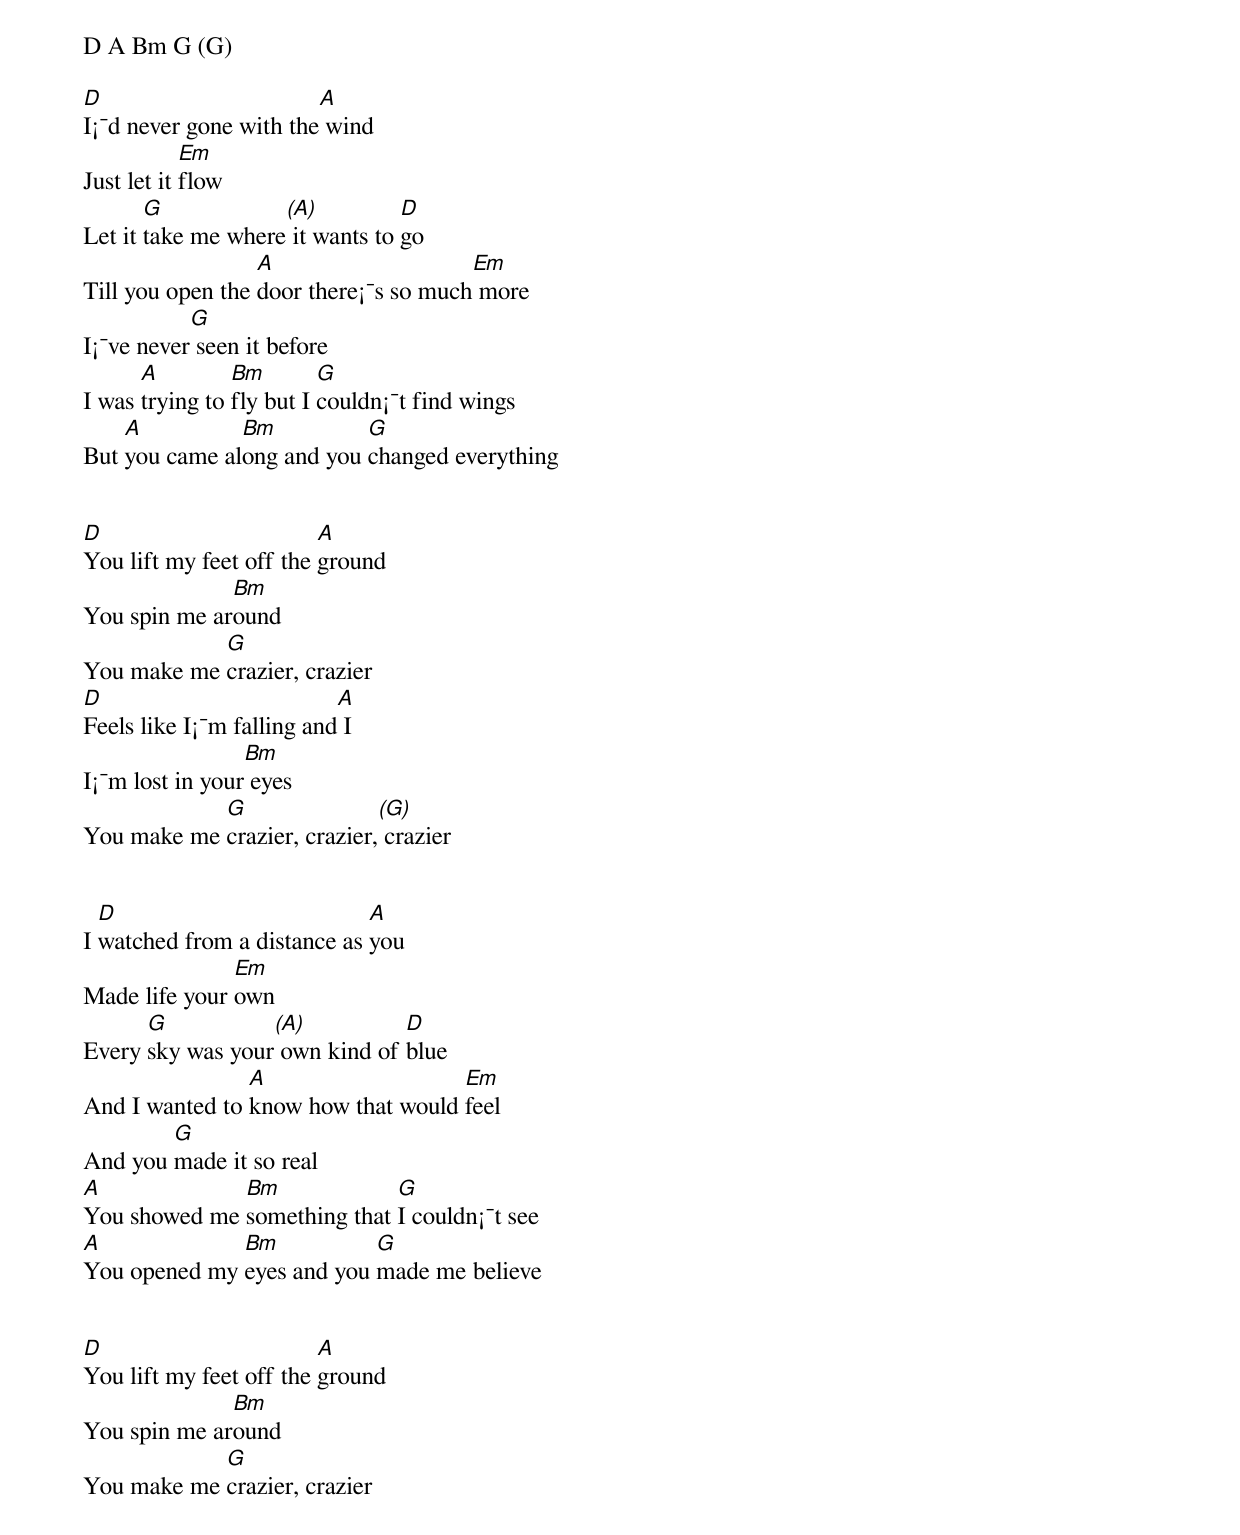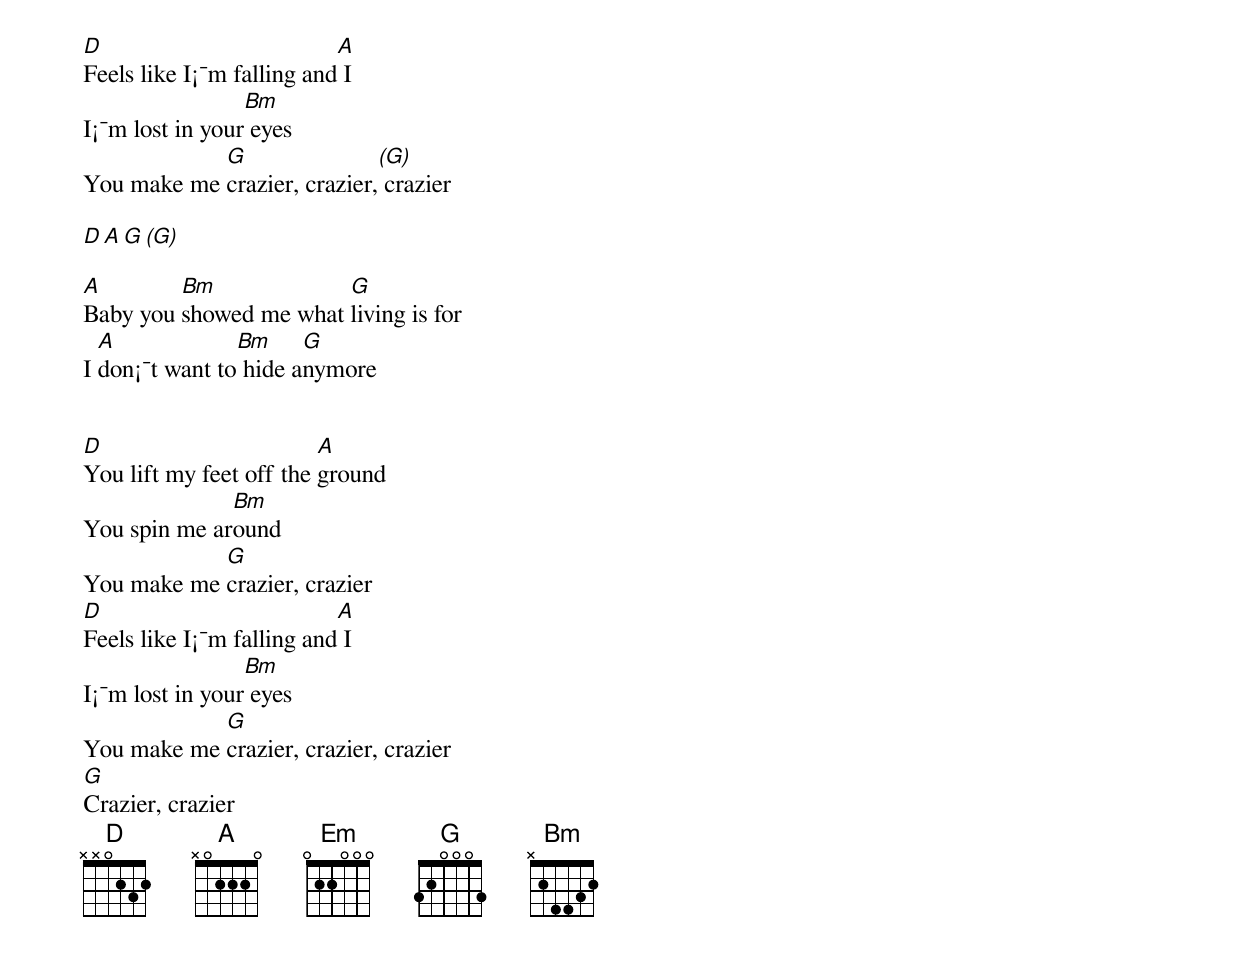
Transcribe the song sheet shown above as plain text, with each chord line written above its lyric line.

D A Bm G (G)

D                       A
I¡¯d never gone with the wind
            Em
Just let it flow
       G            (A)          D
Let it take me where it wants to go
                  A                    Em
Till you open the door there¡¯s so much more
           G
I¡¯ve never seen it before
      A         Bm        G
I was trying to fly but I couldn¡¯t find wings
    A          Bm          G
But you came along and you changed everything


D                        A
You lift my feet off the ground
              Bm
You spin me around
            G
You make me crazier, crazier
D                          A
Feels like I¡¯m falling and I
                 Bm
I¡¯m lost in your eyes
            G                (G)
You make me crazier, crazier, crazier


  D                          A
I watched from a distance as you
               Em
Made life your own
      G           (A)          D
Every sky was your own kind of blue
                A                   Em
And I wanted to know how that would feel
        G
And you made it so real
A             Bm             G
You showed me something that I couldn¡¯t see
A             Bm           G
You opened my eyes and you made me believe


D                        A
You lift my feet off the ground
              Bm
You spin me around
            G
You make me crazier, crazier
D                          A
Feels like I¡¯m falling and I
                 Bm
I¡¯m lost in your eyes
            G                (G)
You make me crazier, crazier, crazier

D A G (G)

A        Bm             G
Baby you showed me what living is for
  A             Bm     G
I don¡¯t want to hide anymore


D                        A
You lift my feet off the ground
              Bm
You spin me around
            G
You make me crazier, crazier
D                          A
Feels like I¡¯m falling and I
                 Bm
I¡¯m lost in your eyes
            G
You make me crazier, crazier, crazier
G
Crazier, crazier
